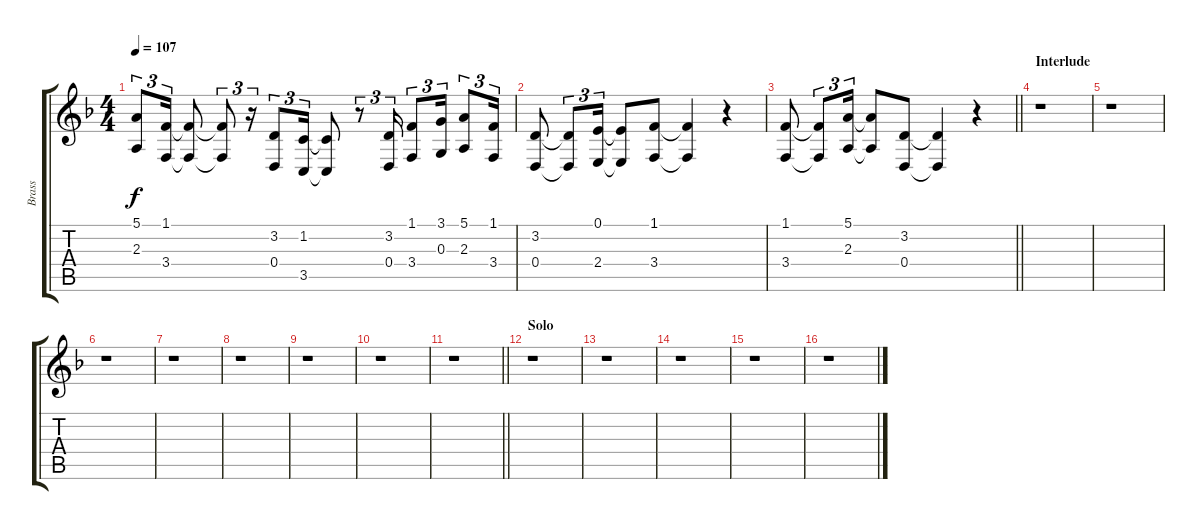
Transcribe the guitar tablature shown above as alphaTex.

\track ("Brass" "Brass") {instrument brasssection}
\staff {score tabs}
\tuning (E4 B3 G3 D3 A2 E2) {hide}
\ts (4 4)
\tempo 107
\clef g2
\ks dminor
(5.1 2.3).8{tu (3 2) dy f} (1.1 3.4).16{tu (3 2)} (1.1{t} 3.4{t}).8 (1.1{t} 3.4{t}).8{tu (3 2)} r.16{tu (3 2)} (3.2 0.4).8{tu (3 2)} (1.2 3.5).16{tu (3 2)} (1.2{t} 3.5{t}).8 r.8{tu (3 2)} (3.2 0.4).16{tu (3 2)} (1.1 3.4).8{tu (3 2)} (3.1 0.3).16{tu (3 2)} (5.1 2.3).8{tu (3 2)} (1.1 3.4).16{tu (3 2)} |
(3.2 0.4).8 (3.2{t} 0.4{t}).8{tu (3 2)} (0.1 2.4).16{tu (3 2)} (0.1{t} 2.4{t}).8 (1.1 3.4).8 (1.1{t} 3.4{t}).4 r.4 |
\barLineRight lightlight
(1.1 3.4).8 (1.1{t} 3.4{t}).8{tu (3 2)} (5.1 2.3).16{tu (3 2)} (5.1{t} 2.3{t}).8 (3.2 0.4).8 (3.2{t} 0.4{t}).4 r.4 |
\section ("" "Interlude")
r.1 |
r.1 |
r.1 |
r.1 |
r.1 |
r.1 |
r.1 |
\barLineRight lightlight
r.1 |
\section ("" "Solo")
r.1 |
r.1 |
r.1 |
r.1 |
r.1
